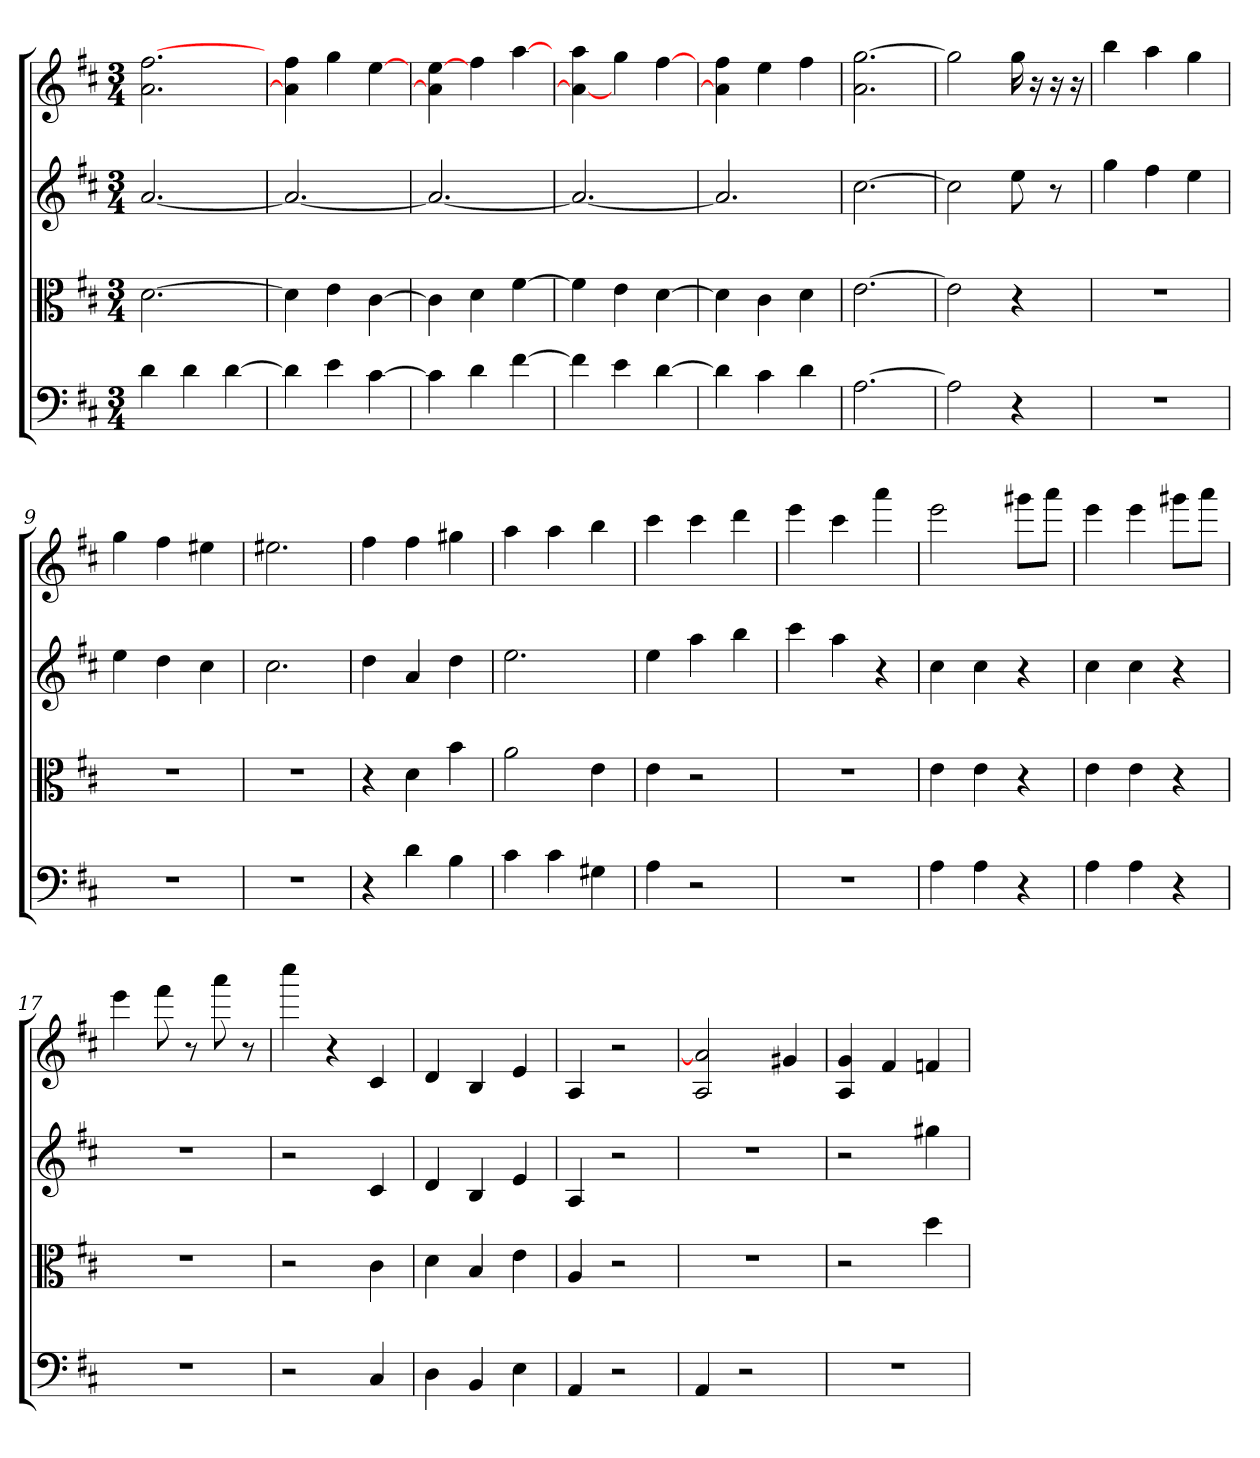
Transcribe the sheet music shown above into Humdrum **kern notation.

**kern	**kern	**kern	**kern
*part4	*part3	*part2	*part1
*staff4	*staff3	*staff2	*staff1
*clefF4	*clefC3	*clefG2	*clefG2
*k[f#c#]	*k[f#c#]	*k[f#c#]	*k[f#c#]
*D:	*D:	*D:	*D:
*M3/4	*M3/4	*M3/4	*M3/4
=	=	=	=
4d	[2.d	[2.a	2.a [2.ff#
4d	.	.	.
[4d	.	.	.
=2	=2	=2	=2
4d]	4d]	2.a_	4a] 4ff#
4e	4e	.	4gg
[4c#	[4c#	.	[4ee
=3	=3	=3	=3
4c#]	4c#]	2.a_	4a] [4ee
4d	4d	.	4ff#
[4f#	[4f#	.	[4aa
=4	=4	=4	=4
4f#]	4f#]	2.a_	4a_ 4aa
4e	4e	.	4gg
[4d	[4d	.	[4ff#
=5	=5	=5	=5
4d]	4d]	2.a]	4a] 4ff#
4c#	4c#	.	4ee
4d	4d	.	4ff#
=6	=6	=6	=6
[2.A	[2.e	[2.cc#	2.a [2.gg
=7	=7	=7	=7
2A]	2e]	2cc#]	2gg]
4r	4r	8ee	16gg
.	.	.	16r
.	.	8r	16r
.	.	.	16r
=8	=8	=8	=8
2.r	2.r	4gg	4bb
.	.	4ff#	4aa
.	.	4ee	4gg
=9	=9	=9	=9
2.r	2.r	4ee	4gg
.	.	4dd	4ff#
.	.	4cc#	4ee#X
=10	=10	=10	=10
2.r	2.r	2.cc#	2.ee#X
=11	=11	=11	=11
4r	4r	4dd	4ff#
4d	4d	4a	4ff#
4B	4b	4dd	4gg#X
=12	=12	=12	=12
4c#	2a	2.ee	4aa
4c#	.	.	4aa
4G#X	4e	.	4bb
=13	=13	=13	=13
4A	4e	4ee	4ccc#
2r	2r	4aa	4ccc#
.	.	4bb	4ddd
=14	=14	=14	=14
2.r	2.r	4ccc#	4eee
.	.	4aa	4ccc#
.	.	4r	4aaa
=15	=15	=15	=15
4A	4e	4cc#	2eee
4A	4e	4cc#	.
4r	4r	4r	8ggg#X\L
.	.	.	8aaa\J
=16	=16	=16	=16
4A	4e	4cc#	4eee
4A	4e	4cc#	4eee
4r	4r	4r	8ggg#X\L
.	.	.	8aaa\J
=17	=17	=17	=17
2.r	2.r	2.r	4eee
.	.	.	8fff#
.	.	.	8r
.	.	.	8aaa
.	.	.	8r
=18	=18	=18	=18
2r	2r	2r	4cccc#
.	.	.	4r
4C#	4c#	4c#	4c#
=19	=19	=19	=19
4D	4d	4d	4d
4BB	4B	4B	4B
4E	4e	4e	4e
=20	=20	=20	=20
4AA	4A	4A	4A
2r	2r	2r	2r
=21	=21	=21	=21
4AA	2.r	2.r	2A 2a]
2r	.	.	.
.	.	.	4g#X
=22	=22	=22	=22
2.r	2r	2r	4A 4g
.	.	.	4f#
.	4dd	4gg#X	4fn
=	=	=	=
*-	*-	*-	*-
